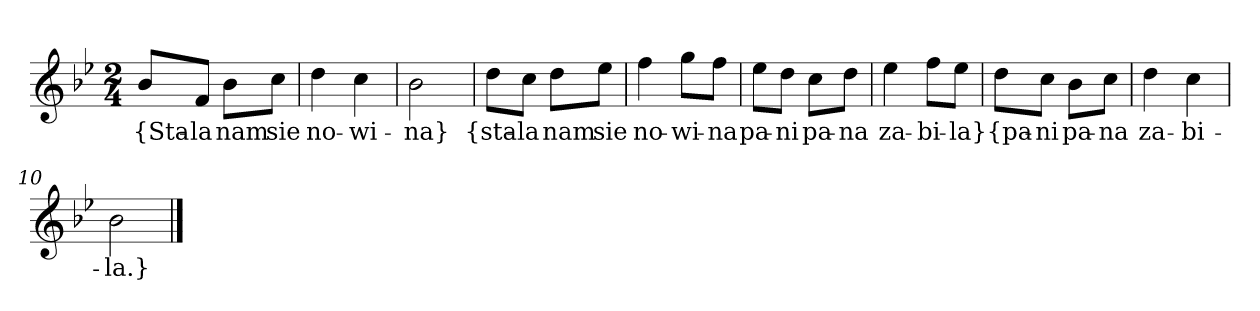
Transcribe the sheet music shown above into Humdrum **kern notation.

**kern	**text
*part1	*part1
*staff1	*staff1
*clefG2	*
*k[b-e-]	*
*B-:	*
*M2/4	*
=	=
8b-/L	{Sta-
8f/J	-la
8b-\L	nam
8cc\J	sie
=2	=2
4dd	no-
4cc	-wi-
=3	=3
2b-	-na}
=4y	=4y
8dd\L	{sta-
8cc\J	-la
8dd\L	nam
8ee-\J	sie
=5	=5
4ff	no-
8gg\L	-wi-
8ff\J	-na
=6	=6
8ee-\L	pa-
8dd\J	-ni
8cc\L	pa-
8dd\J	-na
=7	=7
4ee-	za-
8ff\L	-bi-
8ee-\J	-la}
=8y	=8y
8dd\L	{pa-
8cc\J	-ni
8b-\L	pa-
8cc\J	-na
=9	=9
4dd	za-
4cc	-bi-
=10	=10
2b-	-la.}
==	==
*-	*-
